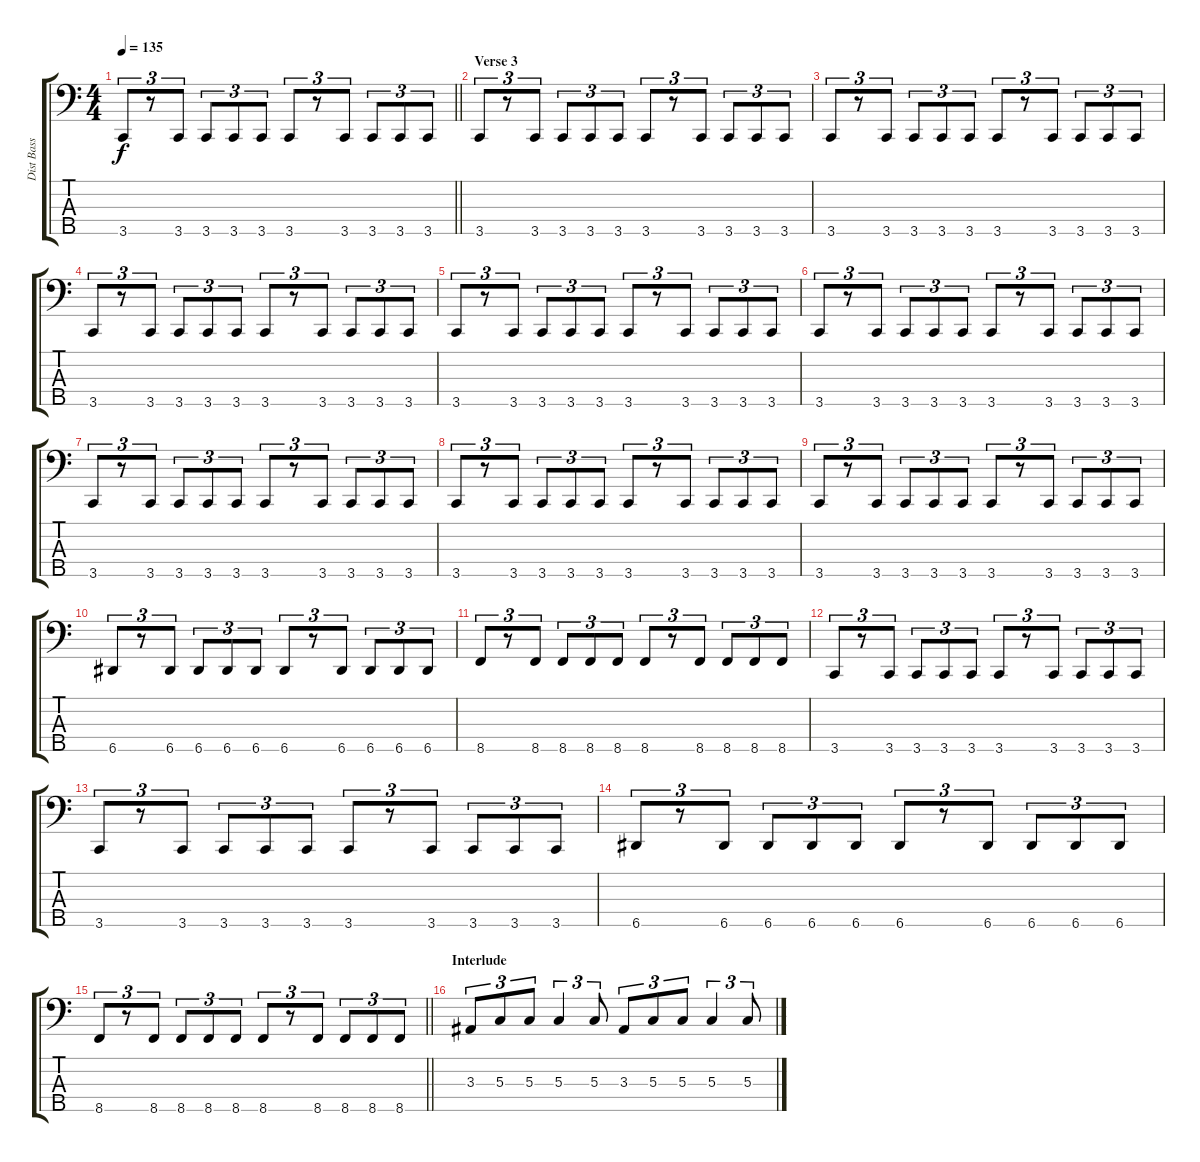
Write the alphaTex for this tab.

\track ("Dist Bass" "Dist Bass") {instrument distortionguitar}
\staff {score tabs}
\tuning (F2 C2 G1 D1 A0) {hide}
\ts (4 4)
\tempo 135
\clef f4
\barLineRight lightlight
\ks c
3.5.8{tu (3 2) dy f} r.8{tu (3 2)} 3.5.8{tu (3 2)} 3.5.8{tu (3 2)} 3.5.8{tu (3 2)} 3.5.8{tu (3 2)} 3.5.8{tu (3 2)} r.8{tu (3 2)} 3.5.8{tu (3 2)} 3.5.8{tu (3 2)} 3.5.8{tu (3 2)} 3.5.8{tu (3 2)} |
\section ("" "Verse 3")
3.5.8{tu (3 2)} r.8{tu (3 2)} 3.5.8{tu (3 2)} 3.5.8{tu (3 2)} 3.5.8{tu (3 2)} 3.5.8{tu (3 2)} 3.5.8{tu (3 2)} r.8{tu (3 2)} 3.5.8{tu (3 2)} 3.5.8{tu (3 2)} 3.5.8{tu (3 2)} 3.5.8{tu (3 2)} |
3.5.8{tu (3 2)} r.8{tu (3 2)} 3.5.8{tu (3 2)} 3.5.8{tu (3 2)} 3.5.8{tu (3 2)} 3.5.8{tu (3 2)} 3.5.8{tu (3 2)} r.8{tu (3 2)} 3.5.8{tu (3 2)} 3.5.8{tu (3 2)} 3.5.8{tu (3 2)} 3.5.8{tu (3 2)} |
3.5.8{tu (3 2)} r.8{tu (3 2)} 3.5.8{tu (3 2)} 3.5.8{tu (3 2)} 3.5.8{tu (3 2)} 3.5.8{tu (3 2)} 3.5.8{tu (3 2)} r.8{tu (3 2)} 3.5.8{tu (3 2)} 3.5.8{tu (3 2)} 3.5.8{tu (3 2)} 3.5.8{tu (3 2)} |
3.5.8{tu (3 2)} r.8{tu (3 2)} 3.5.8{tu (3 2)} 3.5.8{tu (3 2)} 3.5.8{tu (3 2)} 3.5.8{tu (3 2)} 3.5.8{tu (3 2)} r.8{tu (3 2)} 3.5.8{tu (3 2)} 3.5.8{tu (3 2)} 3.5.8{tu (3 2)} 3.5.8{tu (3 2)} |
3.5.8{tu (3 2)} r.8{tu (3 2)} 3.5.8{tu (3 2)} 3.5.8{tu (3 2)} 3.5.8{tu (3 2)} 3.5.8{tu (3 2)} 3.5.8{tu (3 2)} r.8{tu (3 2)} 3.5.8{tu (3 2)} 3.5.8{tu (3 2)} 3.5.8{tu (3 2)} 3.5.8{tu (3 2)} |
3.5.8{tu (3 2)} r.8{tu (3 2)} 3.5.8{tu (3 2)} 3.5.8{tu (3 2)} 3.5.8{tu (3 2)} 3.5.8{tu (3 2)} 3.5.8{tu (3 2)} r.8{tu (3 2)} 3.5.8{tu (3 2)} 3.5.8{tu (3 2)} 3.5.8{tu (3 2)} 3.5.8{tu (3 2)} |
3.5.8{tu (3 2)} r.8{tu (3 2)} 3.5.8{tu (3 2)} 3.5.8{tu (3 2)} 3.5.8{tu (3 2)} 3.5.8{tu (3 2)} 3.5.8{tu (3 2)} r.8{tu (3 2)} 3.5.8{tu (3 2)} 3.5.8{tu (3 2)} 3.5.8{tu (3 2)} 3.5.8{tu (3 2)} |
3.5.8{tu (3 2)} r.8{tu (3 2)} 3.5.8{tu (3 2)} 3.5.8{tu (3 2)} 3.5.8{tu (3 2)} 3.5.8{tu (3 2)} 3.5.8{tu (3 2)} r.8{tu (3 2)} 3.5.8{tu (3 2)} 3.5.8{tu (3 2)} 3.5.8{tu (3 2)} 3.5.8{tu (3 2)} |
6.5.8{tu (3 2)} r.8{tu (3 2)} 6.5.8{tu (3 2)} 6.5.8{tu (3 2)} 6.5.8{tu (3 2)} 6.5.8{tu (3 2)} 6.5.8{tu (3 2)} r.8{tu (3 2)} 6.5.8{tu (3 2)} 6.5.8{tu (3 2)} 6.5.8{tu (3 2)} 6.5.8{tu (3 2)} |
8.5.8{tu (3 2)} r.8{tu (3 2)} 8.5.8{tu (3 2)} 8.5.8{tu (3 2)} 8.5.8{tu (3 2)} 8.5.8{tu (3 2)} 8.5.8{tu (3 2)} r.8{tu (3 2)} 8.5.8{tu (3 2)} 8.5.8{tu (3 2)} 8.5.8{tu (3 2)} 8.5.8{tu (3 2)} |
3.5.8{tu (3 2)} r.8{tu (3 2)} 3.5.8{tu (3 2)} 3.5.8{tu (3 2)} 3.5.8{tu (3 2)} 3.5.8{tu (3 2)} 3.5.8{tu (3 2)} r.8{tu (3 2)} 3.5.8{tu (3 2)} 3.5.8{tu (3 2)} 3.5.8{tu (3 2)} 3.5.8{tu (3 2)} |
3.5.8{tu (3 2)} r.8{tu (3 2)} 3.5.8{tu (3 2)} 3.5.8{tu (3 2)} 3.5.8{tu (3 2)} 3.5.8{tu (3 2)} 3.5.8{tu (3 2)} r.8{tu (3 2)} 3.5.8{tu (3 2)} 3.5.8{tu (3 2)} 3.5.8{tu (3 2)} 3.5.8{tu (3 2)} |
6.5.8{tu (3 2)} r.8{tu (3 2)} 6.5.8{tu (3 2)} 6.5.8{tu (3 2)} 6.5.8{tu (3 2)} 6.5.8{tu (3 2)} 6.5.8{tu (3 2)} r.8{tu (3 2)} 6.5.8{tu (3 2)} 6.5.8{tu (3 2)} 6.5.8{tu (3 2)} 6.5.8{tu (3 2)} |
\barLineRight lightlight
8.5.8{tu (3 2)} r.8{tu (3 2)} 8.5.8{tu (3 2)} 8.5.8{tu (3 2)} 8.5.8{tu (3 2)} 8.5.8{tu (3 2)} 8.5.8{tu (3 2)} r.8{tu (3 2)} 8.5.8{tu (3 2)} 8.5.8{tu (3 2)} 8.5.8{tu (3 2)} 8.5.8{tu (3 2)} |
\section ("" "Interlude")
3.3.8{tu (3 2)} 5.3.8{tu (3 2)} 5.3.8{tu (3 2)} 5.3.4{tu (3 2)} 5.3.8{tu (3 2)} 3.3.8{tu (3 2)} 5.3.8{tu (3 2)} 5.3.8{tu (3 2)} 5.3.4{tu (3 2)} 5.3.8{tu (3 2)}
